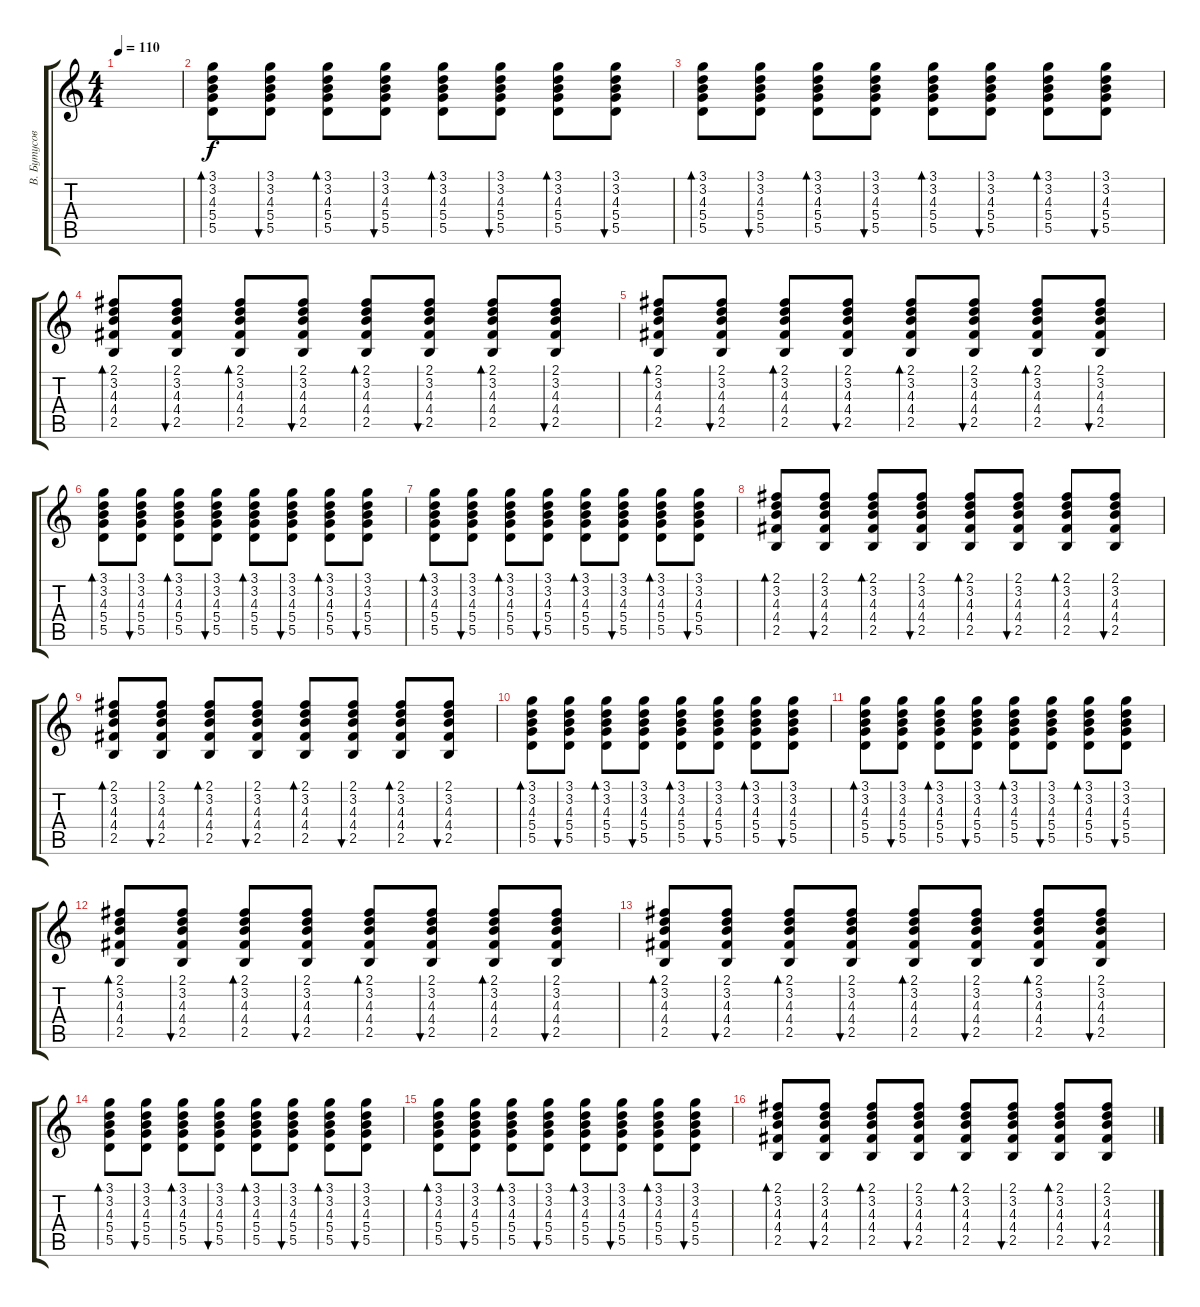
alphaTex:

\track ("В. Бутусов" "В. Бутусов") {instrument acousticguitarsteel}
\staff {score tabs}
\tuning (E4 B3 G3 D3 A2 E2) {hide}
\ts (4 4)
\tempo 110
\clef g2
\ks c
|
(3.1 3.2 4.3 5.4 5.5).8{bd 30} (3.1 3.2 4.3 5.4 5.5).8{bu 30} (3.1 3.2 4.3 5.4 5.5).8{bd 30} (3.1 3.2 4.3 5.4 5.5).8{bu 30} (3.1 3.2 4.3 5.4 5.5).8{bd 30} (3.1 3.2 4.3 5.4 5.5).8{bu 30} (3.1 3.2 4.3 5.4 5.5).8{bd 30} (3.1 3.2 4.3 5.4 5.5).8{bu 30} |
(3.1 3.2 4.3 5.4 5.5).8{bd 30} (3.1 3.2 4.3 5.4 5.5).8{bu 30} (3.1 3.2 4.3 5.4 5.5).8{bd 30} (3.1 3.2 4.3 5.4 5.5).8{bu 30} (3.1 3.2 4.3 5.4 5.5).8{bd 30} (3.1 3.2 4.3 5.4 5.5).8{bu 30} (3.1 3.2 4.3 5.4 5.5).8{bd 30} (3.1 3.2 4.3 5.4 5.5).8{bu 30} |
(2.1 3.2 4.3 4.4 2.5).8{bd 60} (2.1 3.2 4.3 4.4 2.5).8{bu 60} (2.1 3.2 4.3 4.4 2.5).8{bd 60} (2.1 3.2 4.3 4.4 2.5).8{bu 60} (2.1 3.2 4.3 4.4 2.5).8{bd 60} (2.1 3.2 4.3 4.4 2.5).8{bu 60} (2.1 3.2 4.3 4.4 2.5).8{bd 60} (2.1 3.2 4.3 4.4 2.5).8{bu 60} |
(2.1 3.2 4.3 4.4 2.5).8{bd 60} (2.1 3.2 4.3 4.4 2.5).8{bu 60} (2.1 3.2 4.3 4.4 2.5).8{bd 60} (2.1 3.2 4.3 4.4 2.5).8{bu 60} (2.1 3.2 4.3 4.4 2.5).8{bd 60} (2.1 3.2 4.3 4.4 2.5).8{bu 60} (2.1 3.2 4.3 4.4 2.5).8{bd 60} (2.1 3.2 4.3 4.4 2.5).8{bu 60} |
(3.1 3.2 4.3 5.4 5.5).8{bd 30} (3.1 3.2 4.3 5.4 5.5).8{bu 30} (3.1 3.2 4.3 5.4 5.5).8{bd 30} (3.1 3.2 4.3 5.4 5.5).8{bu 30} (3.1 3.2 4.3 5.4 5.5).8{bd 30} (3.1 3.2 4.3 5.4 5.5).8{bu 30} (3.1 3.2 4.3 5.4 5.5).8{bd 30} (3.1 3.2 4.3 5.4 5.5).8{bu 30} |
(3.1 3.2 4.3 5.4 5.5).8{bd 30} (3.1 3.2 4.3 5.4 5.5).8{bu 30} (3.1 3.2 4.3 5.4 5.5).8{bd 30} (3.1 3.2 4.3 5.4 5.5).8{bu 30} (3.1 3.2 4.3 5.4 5.5).8{bd 30} (3.1 3.2 4.3 5.4 5.5).8{bu 30} (3.1 3.2 4.3 5.4 5.5).8{bd 30} (3.1 3.2 4.3 5.4 5.5).8{bu 30} |
(2.1 3.2 4.3 4.4 2.5).8{bd 60} (2.1 3.2 4.3 4.4 2.5).8{bu 60} (2.1 3.2 4.3 4.4 2.5).8{bd 60} (2.1 3.2 4.3 4.4 2.5).8{bu 60} (2.1 3.2 4.3 4.4 2.5).8{bd 60} (2.1 3.2 4.3 4.4 2.5).8{bu 60} (2.1 3.2 4.3 4.4 2.5).8{bd 60} (2.1 3.2 4.3 4.4 2.5).8{bu 60} |
(2.1 3.2 4.3 4.4 2.5).8{bd 60} (2.1 3.2 4.3 4.4 2.5).8{bu 60} (2.1 3.2 4.3 4.4 2.5).8{bd 60} (2.1 3.2 4.3 4.4 2.5).8{bu 60} (2.1 3.2 4.3 4.4 2.5).8{bd 60} (2.1 3.2 4.3 4.4 2.5).8{bu 60} (2.1 3.2 4.3 4.4 2.5).8{bd 60} (2.1 3.2 4.3 4.4 2.5).8{bu 60} |
(3.1 3.2 4.3 5.4 5.5).8{bd 30} (3.1 3.2 4.3 5.4 5.5).8{bu 30} (3.1 3.2 4.3 5.4 5.5).8{bd 30} (3.1 3.2 4.3 5.4 5.5).8{bu 30} (3.1 3.2 4.3 5.4 5.5).8{bd 30} (3.1 3.2 4.3 5.4 5.5).8{bu 30} (3.1 3.2 4.3 5.4 5.5).8{bd 30} (3.1 3.2 4.3 5.4 5.5).8{bu 30} |
(3.1 3.2 4.3 5.4 5.5).8{bd 30} (3.1 3.2 4.3 5.4 5.5).8{bu 30} (3.1 3.2 4.3 5.4 5.5).8{bd 30} (3.1 3.2 4.3 5.4 5.5).8{bu 30} (3.1 3.2 4.3 5.4 5.5).8{bd 30} (3.1 3.2 4.3 5.4 5.5).8{bu 30} (3.1 3.2 4.3 5.4 5.5).8{bd 30} (3.1 3.2 4.3 5.4 5.5).8{bu 30} |
(2.1 3.2 4.3 4.4 2.5).8{bd 60} (2.1 3.2 4.3 4.4 2.5).8{bu 60} (2.1 3.2 4.3 4.4 2.5).8{bd 60} (2.1 3.2 4.3 4.4 2.5).8{bu 60} (2.1 3.2 4.3 4.4 2.5).8{bd 60} (2.1 3.2 4.3 4.4 2.5).8{bu 60} (2.1 3.2 4.3 4.4 2.5).8{bd 60} (2.1 3.2 4.3 4.4 2.5).8{bu 60} |
(2.1 3.2 4.3 4.4 2.5).8{bd 60} (2.1 3.2 4.3 4.4 2.5).8{bu 60} (2.1 3.2 4.3 4.4 2.5).8{bd 60} (2.1 3.2 4.3 4.4 2.5).8{bu 60} (2.1 3.2 4.3 4.4 2.5).8{bd 60} (2.1 3.2 4.3 4.4 2.5).8{bu 60} (2.1 3.2 4.3 4.4 2.5).8{bd 60} (2.1 3.2 4.3 4.4 2.5).8{bu 60} |
(3.1 3.2 4.3 5.4 5.5).8{bd 30} (3.1 3.2 4.3 5.4 5.5).8{bu 30} (3.1 3.2 4.3 5.4 5.5).8{bd 30} (3.1 3.2 4.3 5.4 5.5).8{bu 30} (3.1 3.2 4.3 5.4 5.5).8{bd 30} (3.1 3.2 4.3 5.4 5.5).8{bu 30} (3.1 3.2 4.3 5.4 5.5).8{bd 30} (3.1 3.2 4.3 5.4 5.5).8{bu 30} |
(3.1 3.2 4.3 5.4 5.5).8{bd 30} (3.1 3.2 4.3 5.4 5.5).8{bu 30} (3.1 3.2 4.3 5.4 5.5).8{bd 30} (3.1 3.2 4.3 5.4 5.5).8{bu 30} (3.1 3.2 4.3 5.4 5.5).8{bd 30} (3.1 3.2 4.3 5.4 5.5).8{bu 30} (3.1 3.2 4.3 5.4 5.5).8{bd 30} (3.1 3.2 4.3 5.4 5.5).8{bu 30} |
(2.1 3.2 4.3 4.4 2.5).8{bd 60} (2.1 3.2 4.3 4.4 2.5).8{bu 60} (2.1 3.2 4.3 4.4 2.5).8{bd 60} (2.1 3.2 4.3 4.4 2.5).8{bu 60} (2.1 3.2 4.3 4.4 2.5).8{bd 60} (2.1 3.2 4.3 4.4 2.5).8{bu 60} (2.1 3.2 4.3 4.4 2.5).8{bd 60} (2.1 3.2 4.3 4.4 2.5).8{bu 60}
